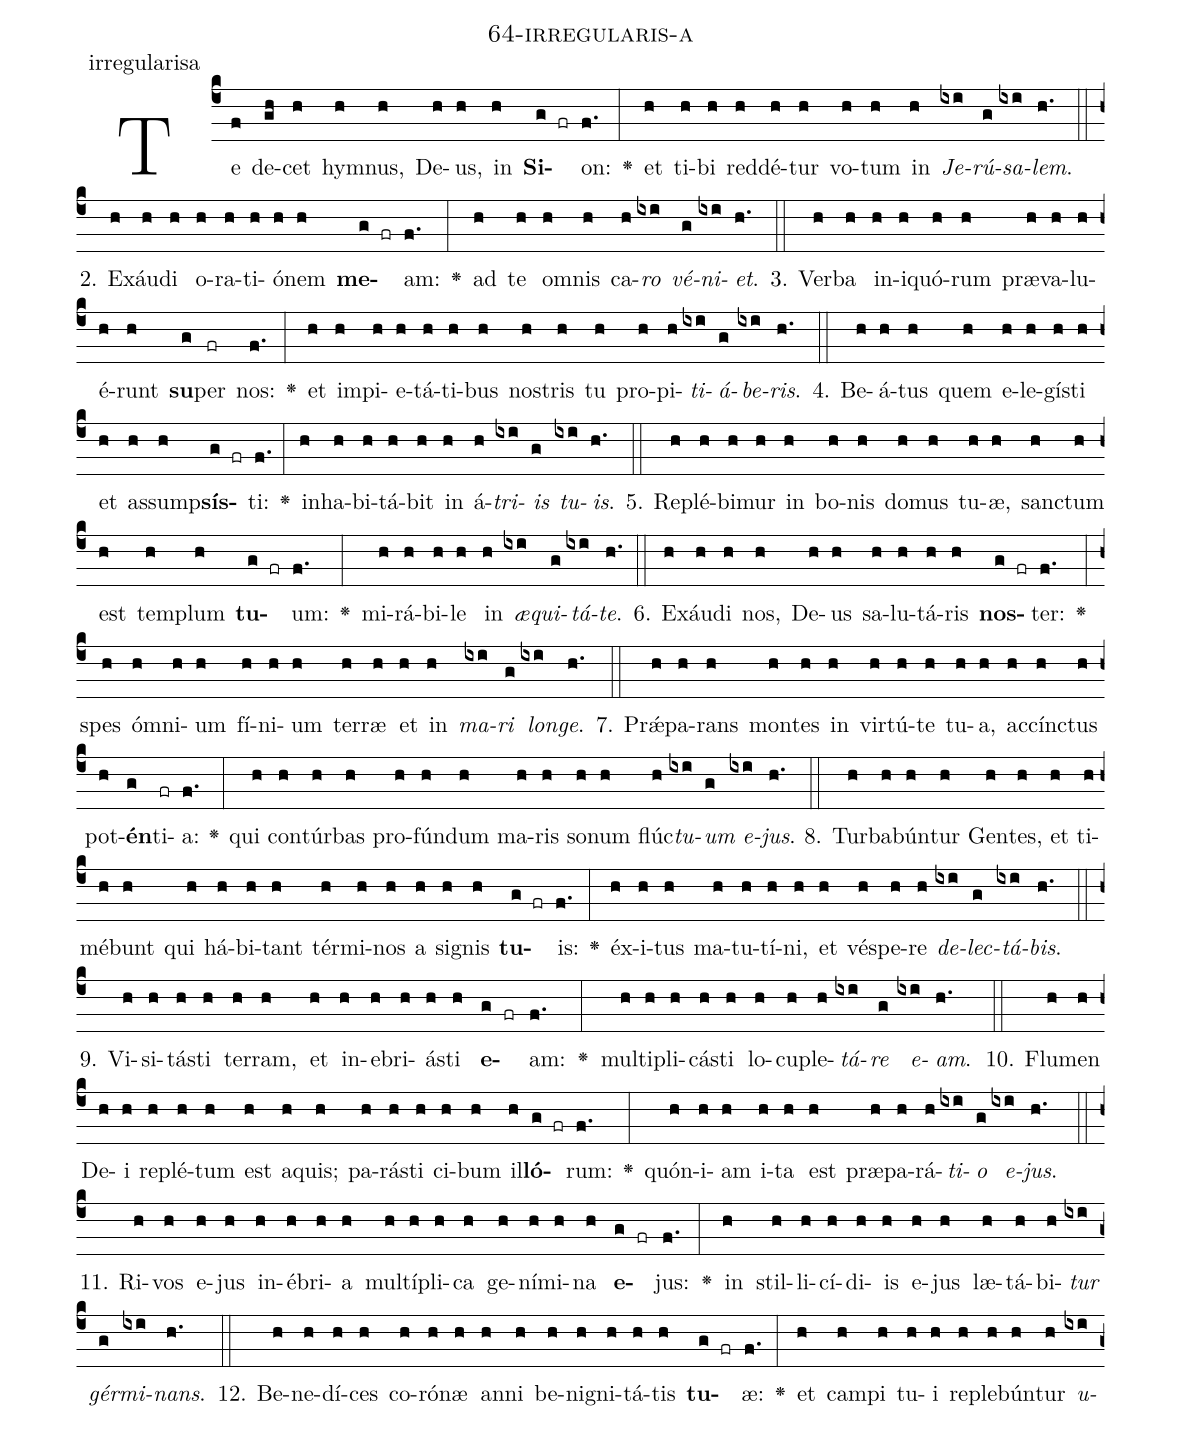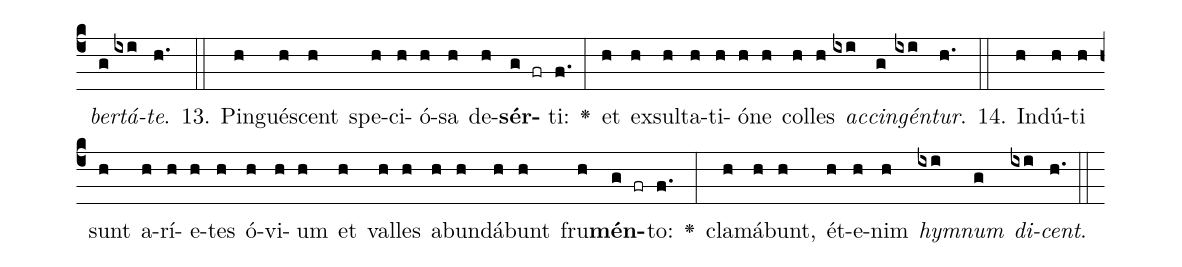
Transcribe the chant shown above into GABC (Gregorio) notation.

name: 64-irregularis-a;
annotation: irregularisa;
%%
(c4)Te(f) de(gh)cet(h) hym(h)nus,(h) De(h)us,(h) in(h) <b>Si</b>(g fr)on:(f.) <v>\greheightstar</v>(:) et(h) ti(h)bi(h) red(h)dé(h)tur(h) vo(h)tum(h) in(h) <i>Je</i>(ixi)<i>rú</i>(g)<i>sa</i>(ixi)<i>lem</i>.(h.) (::)
2. Ex(h)áu(h)di(h) o(h)ra(h)ti(h)ó(h)nem(h) <b>me</b>(g fr)am:(f.) <v>\greheightstar</v>(:) ad(h) te(h) om(h)nis(h) ca(h)<i>ro</i>(ixi) <i>vé</i>(g)<i>ni</i>(ixi)<i>et</i>.(h.) (::)
3. Ver(h)ba(h) in(h)i(h)quó(h)rum(h) præ(h)va(h)lu(h)é(h)runt(h) <b>su</b>(g)per(fr) nos:(f.) <v>\greheightstar</v>(:) et(h) im(h)pi(h)e(h)tá(h)ti(h)bus(h) nos(h)tris(h) tu(h) pro(h)pi(h)<i>ti</i>(ixi)<i>á</i>(g)<i>be</i>(ixi)<i>ris</i>.(h.) (::)
4. Be(h)á(h)tus(h) quem(h) e(h)le(h)gís(h)ti(h) et(h) as(h)sump(h)<b>sís</b>(g fr)ti:(f.) <v>\greheightstar</v>(:) in(h)ha(h)bi(h)tá(h)bit(h) in(h) á(h)<i>tri</i>(ixi)<i>is</i>(g) <i>tu</i>(ixi)<i>is</i>.(h.) (::)
5. Re(h)plé(h)bi(h)mur(h) in(h) bo(h)nis(h) do(h)mus(h) tu(h)æ,(h) sanc(h)tum(h) est(h) tem(h)plum(h) <b>tu</b>(g fr)um:(f.) <v>\greheightstar</v>(:) mi(h)rá(h)bi(h)le(h) in(h) <i>æ</i>(ixi)<i>qui</i>(g)<i>tá</i>(ixi)<i>te</i>.(h.) (::)
6. Ex(h)áu(h)di(h) nos,(h) De(h)us(h) sa(h)lu(h)tá(h)ris(h) <b>nos</b>(g fr)ter:(f.) <v>\greheightstar</v>(:) spes(h) óm(h)ni(h)um(h) fí(h)ni(h)um(h) ter(h)ræ(h) et(h) in(h) <i>ma</i>(ixi)<i>ri</i>(g) <i>lon</i>(ixi)<i>ge</i>.(h.) (::)
7. Prǽ(h)pa(h)rans(h) mon(h)tes(h) in(h) vir(h)tú(h)te(h) tu(h)a,(h) ac(h)cínc(h)tus(h) pot(h)<b>én</b>(g)ti(fr)a:(f.) <v>\greheightstar</v>(:) qui(h) con(h)túr(h)bas(h) pro(h)fún(h)dum(h) ma(h)ris(h) so(h)num(h) flúc(h)<i>tu</i>(ixi)<i>um</i>(g) <i>e</i>(ixi)<i>jus</i>.(h.) (::)
8. Tur(h)ba(h)bún(h)tur(h) Gen(h)tes,(h) et(h) ti(h)mé(h)bunt(h) qui(h) há(h)bi(h)tant(h) tér(h)mi(h)nos(h) a(h) si(h)gnis(h) <b>tu</b>(g fr)is:(f.) <v>\greheightstar</v>(:) éx(h)i(h)tus(h) ma(h)tu(h)tí(h)ni,(h) et(h) vés(h)pe(h)re(h) <i>de</i>(ixi)<i>lec</i>(g)<i>tá</i>(ixi)<i>bis</i>.(h.) (::)
9. Vi(h)si(h)tás(h)ti(h) ter(h)ram,(h) et(h) in(h)e(h)bri(h)ás(h)ti(h) <b>e</b>(g fr)am:(f.) <v>\greheightstar</v>(:) mul(h)ti(h)pli(h)cás(h)ti(h) lo(h)cu(h)ple(h)<i>tá</i>(ixi)<i>re</i>(g) <i>e</i>(ixi)<i>am</i>.(h.) (::)
10. Flu(h)men(h) De(h)i(h) re(h)plé(h)tum(h) est(h) a(h)quis;(h) pa(h)rás(h)ti(h) ci(h)bum(h) il(h)<b>ló</b>(g fr)rum:(f.) <v>\greheightstar</v>(:) quón(h)i(h)am(h) i(h)ta(h) est(h) præ(h)pa(h)rá(h)<i>ti</i>(ixi)<i>o</i>(g) <i>e</i>(ixi)<i>jus</i>.(h.) (::)
11. Ri(h)vos(h) e(h)jus(h) in(h)é(h)bri(h)a(h) mul(h)tí(h)pli(h)ca(h) ge(h)ní(h)mi(h)na(h) <b>e</b>(g fr)jus:(f.) <v>\greheightstar</v>(:) in(h) stil(h)li(h)cí(h)di(h)is(h) e(h)jus(h) læ(h)tá(h)bi(h)<i>tur</i>(ixi) <i>gér</i>(g)<i>mi</i>(ixi)<i>nans</i>.(h.) (::)
12. Be(h)ne(h)dí(h)ces(h) co(h)ró(h)næ(h) an(h)ni(h) be(h)ni(h)gni(h)tá(h)tis(h) <b>tu</b>(g fr)æ:(f.) <v>\greheightstar</v>(:) et(h) cam(h)pi(h) tu(h)i(h) re(h)ple(h)bún(h)tur(h) <i>u</i>(ixi)<i>ber</i>(g)<i>tá</i>(ixi)<i>te</i>.(h.) (::)
13. Pin(h)gué(h)scent(h) spe(h)ci(h)ó(h)sa(h) de(h)<b>sér</b>(g fr)ti:(f.) <v>\greheightstar</v>(:) et(h) ex(h)sul(h)ta(h)ti(h)ó(h)ne(h) col(h)les(h) <i>ac</i>(ixi)<i>cin</i>(g)<i>gén</i>(ixi)<i>tur</i>.(h.) (::)
14. Ind(h)ú(h)ti(h) sunt(h) a(h)rí(h)e(h)tes(h) ó(h)vi(h)um(h) et(h) val(h)les(h) ab(h)un(h)dá(h)bunt(h) fru(h)<b>mén</b>(g fr)to:(f.) <v>\greheightstar</v>(:) cla(h)má(h)bunt,(h) ét(h)e(h)nim(h) <i>hym</i>(ixi)<i>num</i>(g) <i>di</i>(ixi)<i>cent</i>.(h.) (::)
